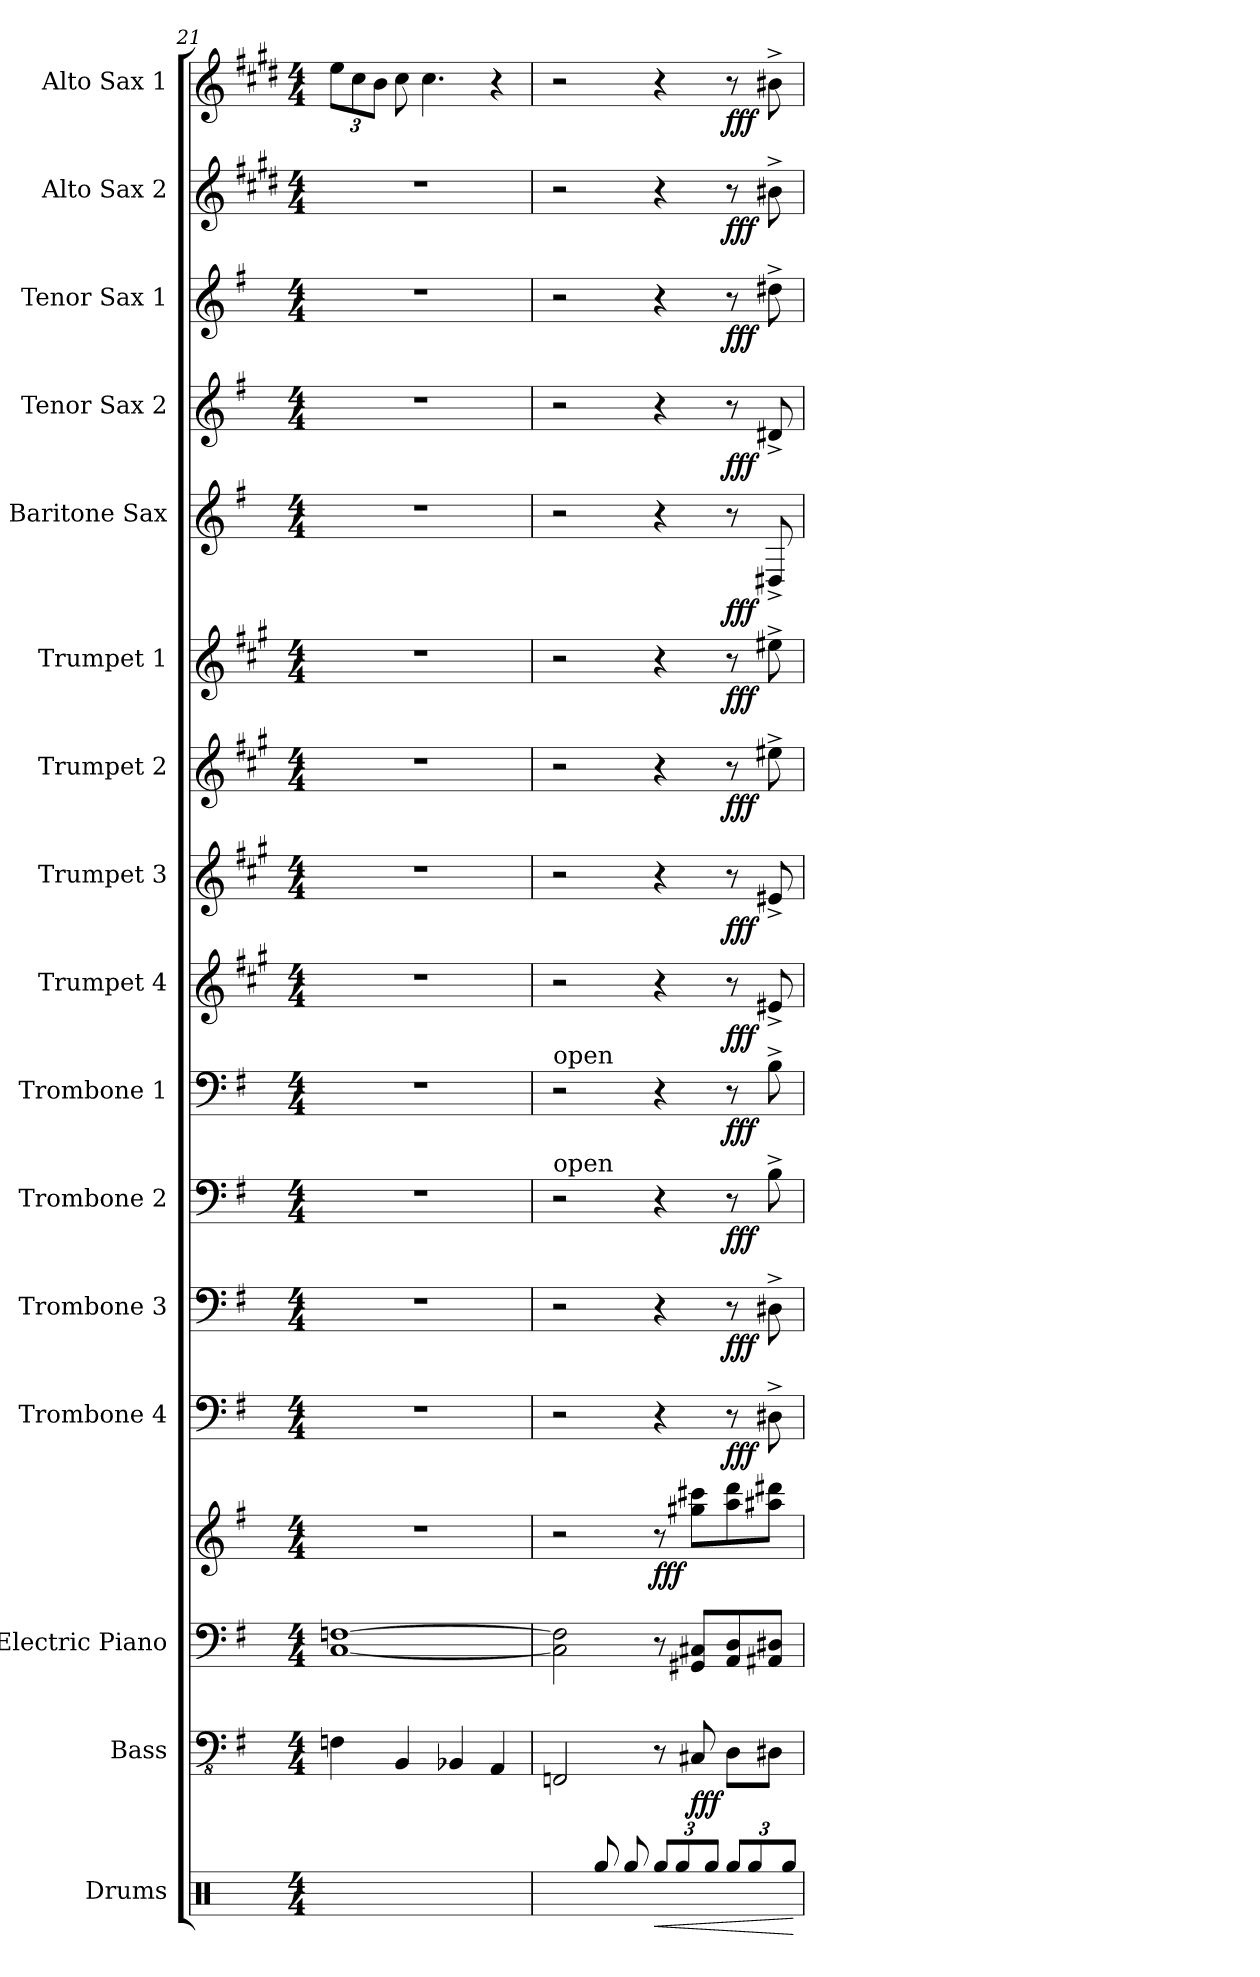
**kern	**dynam	**kern	**dynam	**kern	**kern	**dynam	**kern	**dynam	**kern	**dynam	**kern	**dynam	**kern	**dynam	**kern	**dynam	**kern	**dynam	**kern	**dynam	**kern	**dynam	**kern	**dynam	**kern	**dynam	**kern	**dynam	**kern	**dynam	**kern	**dynam
*part16	*part16	*part15	*part15	*part14	*part14	*part14	*part13	*part13	*part12	*part12	*part11	*part11	*part10	*part10	*part9	*part9	*part8	*part8	*part7	*part7	*part6	*part6	*part5	*part5	*part4	*part4	*part3	*part3	*part2	*part2	*part1	*part1
*staff17	*staff17	*staff16	*staff16	*staff15	*staff14	*staff14/15	*staff13	*staff13	*staff12	*staff12	*staff11	*staff11	*staff10	*staff10	*staff9	*staff9	*staff8	*staff8	*staff7	*staff7	*staff6	*staff6	*staff5	*staff5	*staff4	*staff4	*staff3	*staff3	*staff2	*staff2	*staff1	*staff1
*I"Drums	*	*I"Bass	*	*I"Electric Piano	*	*	*I"Trombone 4	*	*I"Trombone 3	*	*I"Trombone 2	*	*I"Trombone 1	*	*I"Trumpet 4	*	*I"Trumpet 3	*	*I"Trumpet 2	*	*I"Trumpet 1	*	*I"Baritone Sax	*	*I"Tenor Sax 2	*	*I"Tenor Sax 1	*	*I"Alto Sax 2	*	*I"Alto Sax 1	*
*I'Drums	*	*I'Bass	*	*I'E. Piano	*	*	*I'Tbn. 4	*	*I'Tbn. 3	*	*I'Tbn. 2	*	*I'Tbn. 1	*	*I'Tpt. 4	*	*I'Tpt. 3	*	*I'Tpt. 2	*	*I'Tpt. 1	*	*I'Bari	*	*I'Tenor 2	*	*I'Tenor 1	*	*I'Alto 2	*	*I'Alto 1	*
!!LO:LB:g=z
*clefX	*	*clefFv4	*	*clefF4	*clefG2	*	*clefF4	*	*clefF4	*	*clefF4	*	*clefF4	*	*clefG2	*	*clefG2	*	*clefG2	*	*clefG2	*	*clefG2	*	*clefG2	*	*clefG2	*	*clefG2	*	*clefG2	*
*	*	*	*	*	*	*	*	*	*	*	*	*	*	*	*ITrd1c2	*	*ITrd1c2	*	*ITrd1c2	*	*ITrd1c2	*	*ITrd12c21	*	*ITrd8c14	*	*ITrd8c14	*	*ITrd5c9	*	*ITrd5c9	*
*k[]	*	*k[f#]	*	*k[f#]	*k[f#]	*	*k[f#]	*	*k[f#]	*	*k[f#]	*	*k[f#]	*	*k[f#]	*	*k[f#]	*	*k[f#]	*	*k[f#]	*	*k[f#]	*	*k[f#]	*	*k[f#]	*	*k[f#]	*	*k[f#]	*
*M4/4	*	*M4/4	*	*M4/4	*M4/4	*	*M4/4	*	*M4/4	*	*M4/4	*	*M4/4	*	*M4/4	*	*M4/4	*	*M4/4	*	*M4/4	*	*M4/4	*	*M4/4	*	*M4/4	*	*M4/4	*	*M4/4	*
*	*	*	*	*	*	*	*	*	*	*	*	*	*	*	*	*	*	*	*	*	*	*	*	*	*	*	*	*	*	*	*Xbrackettup	*
=21	=21	=21	=21	=21	=21	=21	=21	=21	=21	=21	=21	=21	=21	=21	=21	=21	=21	=21	=21	=21	=21	=21	=21	=21	=21	=21	=21	=21	=21	=21	=21	=21
4R	.	4FFn\	.	[1C [1Fn	1r	.	1r	.	1r	.	1r	.	1r	.	1r	.	1r	.	1r	.	1r	.	1r	.	1r	.	1r	.	1r	.	12g\L	.
.	.	.	.	.	.	.	.	.	.	.	.	.	.	.	.	.	.	.	.	.	.	.	.	.	.	.	.	.	.	.	12e\	.
.	.	.	.	.	.	.	.	.	.	.	.	.	.	.	.	.	.	.	.	.	.	.	.	.	.	.	.	.	.	.	12d\J	.
4R	.	4BBB/	.	.	.	.	.	.	.	.	.	.	.	.	.	.	.	.	.	.	.	.	.	.	.	.	.	.	.	.	8e\	.
.	.	.	.	.	.	.	.	.	.	.	.	.	.	.	.	.	.	.	.	.	.	.	.	.	.	.	.	.	.	.	4.e\	.
4R	.	4BBB-X/	.	.	.	.	.	.	.	.	.	.	.	.	.	.	.	.	.	.	.	.	.	.	.	.	.	.	.	.	.	.
4R	.	4AAA/	.	.	.	.	.	.	.	.	.	.	.	.	.	.	.	.	.	.	.	.	.	.	.	.	.	.	.	.	4r	.
=22	=22	=22	=22	=22	=22	=22	=22	=22	=22	=22	=22	=22	=22	=22	=22	=22	=22	=22	=22	=22	=22	=22	=22	=22	=22	=22	=22	=22	=22	=22	=22	=22
!	!	!	!	!	!	!	!	!	!	!	!	!	!LO:TX:a:t=open	!	!	!	!	!	!	!	!	!	!	!	!	!	!	!	!	!	!	!
!	!	!	!	!	!	!	!	!	!	!	!LO:TX:a:t=open	!	!	!	!	!	!	!	!	!	!	!	!	!	!	!	!	!	!	!	!	!
4R	.	2FFFn/	.	2C\] 2F\]	2r	.	2r	.	2r	.	2r	.	2r	.	2r	.	2r	.	2r	.	2r	.	2r	.	2r	.	2r	.	2r	.	2r	.
8Rgg/	.	.	.	.	.	.	.	.	.	.	.	.	.	.	.	.	.	.	.	.	.	.	.	.	.	.	.	.	.	.	.	.
8Rgg/	.	.	.	.	.	.	.	.	.	.	.	.	.	.	.	.	.	.	.	.	.	.	.	.	.	.	.	.	.	.	.	.
*Xbrackettup	*	*	*	*	*	*	*	*	*	*	*	*	*	*	*	*	*	*	*	*	*	*	*	*	*	*	*	*	*	*	*	*
!	!LO:HP:b	!	!	!	!	!LO:DY:b	!	!	!	!	!	!	!	!	!	!	!	!	!	!	!	!	!	!	!	!	!	!	!	!	!	!
12Rgg\L	<	8r	.	8r	8r	fff	4r	.	4r	.	4r	.	4r	.	4r	.	4r	.	4r	.	4r	.	4r	.	4r	.	4r	.	4r	.	4r	.
12Rgg/	.	.	.	.	.	.	.	.	.	.	.	.	.	.	.	.	.	.	.	.	.	.	.	.	.	.	.	.	.	.	.	.
!	!	!	!LO:DY:b	!	!	!	!	!	!	!	!	!	!	!	!	!	!	!	!	!	!	!	!	!	!	!	!	!	!	!	!	!
.	.	8CC#X/	fff	8GG#X/ 8C#X/L	8gg#X\ 8ccc#X\L	.	.	.	.	.	.	.	.	.	.	.	.	.	.	.	.	.	.	.	.	.	.	.	.	.	.	.
12Rgg/J	.	.	.	.	.	.	.	.	.	.	.	.	.	.	.	.	.	.	.	.	.	.	.	.	.	.	.	.	.	.	.	.
!	!	!	!	!	!	!	!	!LO:DY:b	!	!LO:DY:b	!	!LO:DY:b	!	!LO:DY:b	!	!LO:DY:b	!	!LO:DY:b	!	!LO:DY:b	!	!LO:DY:b	!	!LO:DY:b	!	!LO:DY:b	!	!LO:DY:b	!	!LO:DY:b	!	!LO:DY:b
12Rgg\L	.	8DD\L	.	8AA/ 8D/	8aa\ 8ddd\	.	8r	fff	8r	fff	8r	fff	8r	fff	8r	fff	8r	fff	8r	fff	8r	fff	8r	fff	8r	fff	8r	fff	8r	fff	8r	fff
12Rgg/	.	.	.	.	.	.	.	.	.	.	.	.	.	.	.	.	.	.	.	.	.	.	.	.	.	.	.	.	.	.	.	.
.	.	8DD#X\J	.	8AA#X/ 8D#X/J	8aa#X\ 8ddd#X\J	.	8D#X^\	.	8D#X^\	.	8B^\	.	8B^\	.	8d#X^/	.	8d#X^/	.	8dd#X^\	.	8dd#X^\	.	8DD#X^/	.	8D#X^/	.	8d#X^\	.	8d#X^\	.	8d#X^\	.
12Rgg/J	.	.	.	.	.	.	.	.	.	.	.	.	.	.	.	.	.	.	.	.	.	.	.	.	.	.	.	.	.	.	.	.
.	[	.	.	.	.	.	.	.	.	.	.	.	.	.	.	.	.	.	.	.	.	.	.	.	.	.	.	.	.	.	.	.
=	=	=	=	=	=	=	=	=	=	=	=	=	=	=	=	=	=	=	=	=	=	=	=	=	=	=	=	=	=	=	=	=
*-	*-	*-	*-	*-	*-	*-	*-	*-	*-	*-	*-	*-	*-	*-	*-	*-	*-	*-	*-	*-	*-	*-	*-	*-	*-	*-	*-	*-	*-	*-	*-	*-
